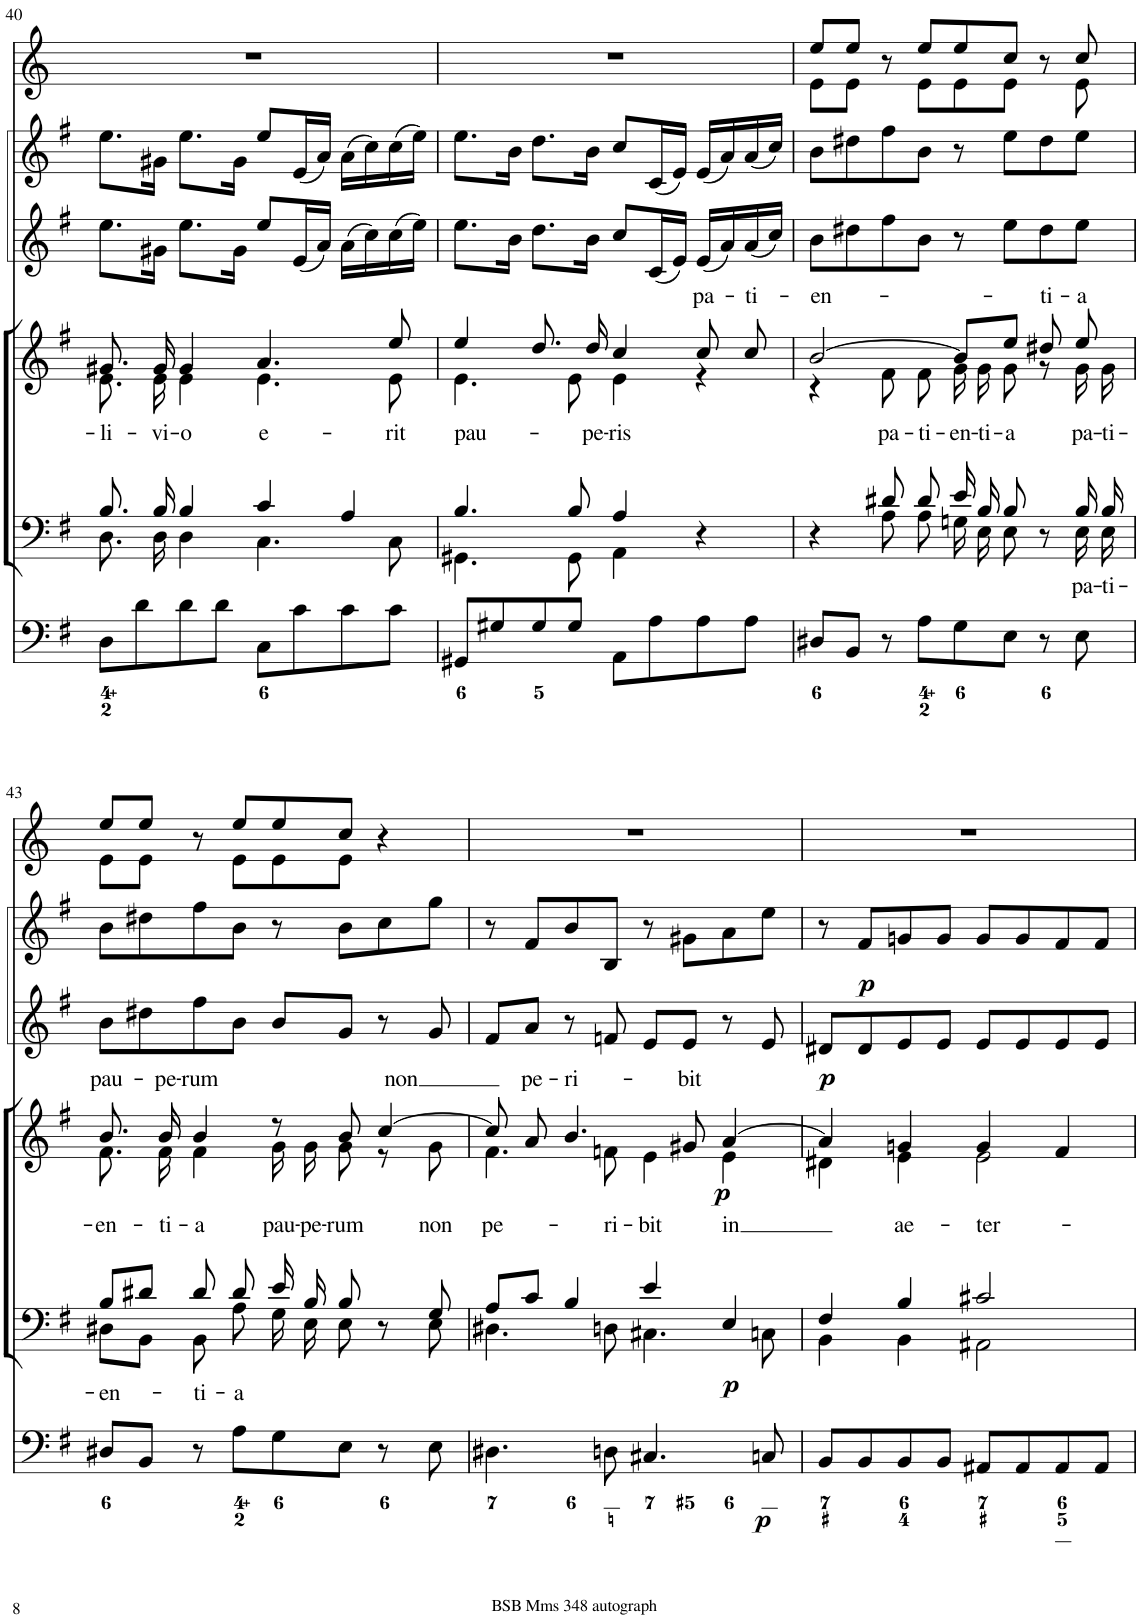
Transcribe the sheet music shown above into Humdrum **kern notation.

**kern	**dynam	**kern	**text	**dynam	**kern	**text	**dynam	**kern	**dynam	**kern	**dynam	**kern
*part6	*part6	*part5	*part5	*part5	*part4	*part4	*part4	*part3	*part3	*part2	*part2	*part1
*staff6	*staff6	*staff5	*staff5	*staff5	*staff4	*staff4	*staff4	*staff3	*staff3	*staff2	*staff2	*staff1
*I"Organ	*	*I"Voice	*	*	*I"Voice	*	*	*I"Violino 2	*	*I"Violino 1	*	*I"C. in G
*	*	*	*	*	*	*	*	*I'Vln	*	*I'Vln	*	*
!!LO:PB:g=z
*clefF4	*	*clefF4	*	*	*clefG2	*	*	*clefG2	*	*clefG2	*	*clefG2
*	*	*	*	*	*	*	*	*	*	*	*	*Trd3c5
*k[f#]	*	*k[f#]	*	*	*k[f#]	*	*	*k[f#]	*	*k[f#]	*	*k[]
*M4/4	*	*M4/4	*	*	*M4/4	*	*	*M4/4	*	*M4/4	*	*M4/4
*met(c)	*	*met(c)	*	*	*met(c)	*	*	*met(c)	*	*met(c)	*	*met(c)
=40	=40	=40	=40	=40	=40	=40	=40	=40	=40	=40	=40	=40
*	*	*^	*	*	*	*	*	*	*	*	*	*
!	!	!	!	!	!	!	!LO:LY:b	!	!	!	!	!	!
*	*	*	*	*	*	*^	*	*	*	*	*	*	*
8D\L	.	8.B/	8.D\	.	.	8.g#X/	8.e\	-li-	.	8.ee\L	.	8.ee\L	.	1r
8d\	.	.	.	.	.	.	.	.	.	.	.	.	.	.
!	!	!	!	!	!	!	!	!LO:LY:b	!	!	!	!	!	!
.	.	16B/	16D\	.	.	16g#/	16e\	-vi-	.	16g#X\Jk	.	16g#X\Jk	.	.
!	!	!	!	!	!	!	!	!LO:LY:b	!	!	!	!	!	!
8d\	.	4B/	4D\	.	.	4g#/	4e\	-o	.	8.ee\L	.	8.ee\L	.	.
8d\J	.	.	.	.	.	.	.	.	.	.	.	.	.	.
.	.	.	.	.	.	.	.	.	.	16g#\Jk	.	16g#\Jk	.	.
!	!	!	!	!	!	!	!	!LO:LY:b	!	!	!	!	!	!
8C\L	.	4c/	4.C\	.	.	4.a/	4.e\	e-	.	8ee/L	.	8ee/L	.	.
8c\	.	.	.	.	.	.	.	.	.	(16e/L	.	(16e/L	.	.
.	.	.	.	.	.	.	.	.	.	16a/JJ)	.	16a/JJ)	.	.
8c\	.	4A/	.	.	.	.	.	.	.	(16a\LL	.	(16a\LL	.	.
.	.	.	.	.	.	.	.	.	.	16cc\)	.	16cc\)	.	.
!	!	!	!	!	!	!	!	!LO:LY:b	!	!	!	!	!	!
8c\J	.	.	8C\	.	.	8ee/	8e\	-rit	.	(16cc\	.	(16cc\	.	.
.	.	.	.	.	.	.	.	.	.	16ee\JJ)	.	16ee\JJ)	.	.
=41	=41	=41	=41	=41	=41	=41	=41	=41	=41	=41	=41	=41	=41	=41
!	!	!	!	!	!	!	!	!LO:LY:b	!	!	!	!	!	!
8GG#X/L	.	4.B/	4.GG#X\	.	.	4ee/	4.e\	pau-	.	8.ee\L	.	8.ee\L	.	1r
8G#X/	.	.	.	.	.	.	.	.	.	.	.	.	.	.
.	.	.	.	.	.	.	.	.	.	16b\Jk	.	16b\Jk	.	.
8G#/	.	.	.	.	.	8.dd/	.	.	.	8.dd\L	.	8.dd\L	.	.
8G#/J	.	8B/	8GG#\	.	.	.	8e\	.	.	.	.	.	.	.
!	!	!	!	!	!	!	!	!LO:LY:b	!	!	!	!	!	!
.	.	.	.	.	.	16dd/	.	-pe-	.	16b\Jk	.	16b\Jk	.	.
!	!	!	!	!	!	!	!	!LO:LY:b	!	!	!	!	!	!
8AA\L	.	4A/	4AA\	.	.	4cc/	4e\	-ris	.	8cc/L	.	8cc/L	.	.
8A\	.	.	.	.	.	.	.	.	.	(16c/L	.	(16c/L	.	.
.	.	.	.	.	.	.	.	.	.	16e/JJ)	.	16e/JJ)	.	.
!	!	!	!	!	!	!	!	!LO:LY:a	!	!	!	!	!	!
8A\	.	4r	4ryy	.	.	8cc/	4r	pa-	.	(16e/LL	.	(16e/LL	.	.
.	.	.	.	.	.	.	.	.	.	16a/)	.	16a/)	.	.
!	!	!	!	!	!	!	!	!LO:LY:a	!	!	!	!	!	!
8A\J	.	.	.	.	.	8cc/	.	-ti-	.	(16a/	.	(16a/	.	.
.	.	.	.	.	.	.	.	.	.	16cc/JJ)	.	16cc/JJ)	.	.
=42	=42	=42	=42	=42	=42	=42	=42	=42	=42	=42	=42	=42	=42	=42
!	!	!	!	!	!	!	!	!LO:LY:a	!	!	!	!	!	!
*	*	*	*	*	*	*	*	*	*	*	*	*	*	*^
8D#X/L	.	4r	4ryy	.	.	[2b/	4r	-en-	.	8b\L	.	8b\L	.	8ee/L	8e\L
8BB/J	.	.	.	.	.	.	.	.	.	8dd#X\	.	8dd#X\	.	8ee/J	8e\J
!	!	!	!	!	!	!	!	!LO:LY:b	!	!	!	!	!	!	!
8r	.	8d#X/	8A\	.	.	.	8f#\	pa-	.	8ff#\	.	8ff#\	.	8r	8ryy
!	!	!	!	!	!	!	!	!LO:LY:b	!	!	!	!	!	!	!
8A\L	.	8d#/	8A\	.	.	.	8f#\	-ti-	.	8b\J	.	8b\J	.	8ee/L	8e\L
!	!	!	!	!	!	!	!	!LO:LY:b	!	!	!	!	!	!	!
8G\	.	16e/	16Gn\	.	.	8b/L]	16g\	-en-	.	8r	.	8r	.	8ee/	8e\
!	!	!	!	!	!	!	!	!LO:LY:b	!	!	!	!	!	!	!
.	.	16B/	16E\	.	.	.	16g\	-ti-	.	.	.	.	.	.	.
!	!	!	!	!	!	!	!	!LO:LY:b	!	!	!	!	!	!	!
8E\J	.	8B/	8E\	.	.	8ee/J	8g\	-a	.	8ee\L	.	8ee\L	.	8cc/J	8e\J
!	!	!	!	!	!	!	!	!LO:LY:a	!	!	!	!	!	!	!
8r	.	8r	8ryy	.	.	8dd#X/	8r	-ti-	.	8dd#\	.	8dd#\	.	8r	8ryy
!	!	!	!	!LO:LY:b	!	!	!	!LO:LY:a	!	!	!	!	!	!	!
!	!	!	!	!	!	!	!	!LO:LY:b	!	!	!	!	!	!	!
8E\	.	16B/	16E\	pa-	.	8ee/	16g\	pa-	.	8ee\J	.	8ee\J	.	8cc/	8e\
!	!	!	!	!LO:LY:b	!	!	!	!LO:LY:b	!	!	!	!	!	!	!
.	.	16B/	16E\	-ti-	.	.	16g\	-ti-	.	.	.	.	.	.	.
!!LO:LB:g=z	!!
=43	=43	=43	=43	=43	=43	=43	=43	=43	=43	=43	=43	=43	=43	=43	=43
!	!	!	!	!LO:LY:b	!	!	!	!LO:LY:a	!	!	!	!	!	!	!
!	!	!	!	!	!	!	!	!LO:LY:b	!	!	!	!	!	!	!
8D#X/L	.	8B/L	8D#X\L	-en-	.	8.b/	8.f#\	-en-	.	8b\L	.	8b\L	.	8ee/L	8e\L
8BB/J	.	8d#X/J	8BB\J	.	.	.	.	.	.	8dd#X\	.	8dd#X\	.	8ee/J	8e\J
!	!	!	!	!	!	!	!	!LO:LY:a	!	!	!	!	!	!	!
!	!	!	!	!	!	!	!	!LO:LY:b	!	!	!	!	!	!	!
.	.	.	.	.	.	16b/	16f#\	-ti-	.	.	.	.	.	.	.
!	!	!	!	!LO:LY:b	!	!	!	!LO:LY:a	!	!	!	!	!	!	!
!	!	!	!	!	!	!	!	!LO:LY:b	!	!	!	!	!	!	!
8r	.	8d#/	8BB\	-ti-	.	4b/	4f#\	-a	.	8ff#\	.	8ff#\	.	8r	8ryy
!	!	!	!	!LO:LY:b	!	!	!	!	!	!	!	!	!	!	!
8A\L	.	8d#/	8A\	-a	.	.	.	.	.	8b\J	.	8b\J	.	8ee/L	8e\L
!	!	!	!	!	!	!	!	!LO:LY:b	!	!	!	!	!	!	!
8G\	.	16e/	16G\	.	.	8r	16g\	pau-	.	8b/L	.	8r	.	8ee/	8e\
!	!	!	!	!	!	!	!	!LO:LY:b	!	!	!	!	!	!	!
.	.	16B/	16E\	.	.	.	16g\	-pe-	.	.	.	.	.	.	.
!	!	!	!	!	!	!	!	!LO:LY:b	!	!	!	!	!	!	!
8E\J	.	8B/	8E\	.	.	8b/	8g\	-rum	.	8g/J	.	8b\L	.	8cc/J	8e\J
!	!	!	!	!	!	!	!	!LO:LY:a	!	!	!	!	!	!	!
8r	.	8r	8ryy	.	.	[4cc/	8r	-non	.	8r	.	8cc\	.	4r	4ryy
!	!	!	!	!	!	!	!	!LO:LY:b	!	!	!	!	!	!	!
8E\	.	8G/	8E\	.	.	.	8g\	non	.	8g/	.	8gg\J	.	.	.
*	*	*	*	*	*	*	*	*	*	*	*	*	*	*v	*v
=44	=44	=44	=44	=44	=44	=44	=44	=44	=44	=44	=44	=44	=44	=44
!	!	!	!	!	!	!	!	!LO:LY:b	!	!	!	!	!	!
4.D#X\	.	8A/L	4.D#X\	.	.	8cc/]	4.f#\	pe-	.	8f#/L	.	8r	.	1r
!	!	!	!	!	!	!	!	!LO:LY:a	!	!	!	!	!	!
.	.	8c/J	.	.	.	8a/	.	pe-	.	8a/J	.	8f#/L	.	.
!	!	!	!	!	!	!	!	!LO:LY:a	!	!	!	!	!	!
.	.	4B/	.	.	.	4.b/	.	-ri-	.	8r	.	8b/	.	.
!	!	!	!	!	!	!	!	!LO:LY:b	!	!	!	!	!	!
8Dn\	.	.	8Dn\	.	.	.	8fn\	-ri-	.	8fn/	.	8B/J	.	.
!	!	!	!	!	!	!	!	!LO:LY:b	!	!	!	!	!	!
4.C#X/	.	4e/	4.C#X\	.	.	.	4e\	-bit	.	8e/L	.	8r	.	.
!	!	!	!	!	!	!	!	!LO:LY:a	!	!	!	!	!	!
.	.	.	.	.	.	8g#X/	.	-bit	.	8e/J	.	8g#X\L	.	.
!	!	!	!	!	!LO:DY:b	!	!	!LO:LY:b	!LO:DY:b	!	!	!	!	!
.	.	4E/	.	.	p	[4a/	4e\	in	p	8r	.	8a\	.	.
!	!LO:DY:b	!	!	!	!	!	!	!	!	!	!	!	!	!
8Cn/	p	.	8Cn\	.	.	.	.	.	.	8e/	.	8ee\J	.	.
=45	=45	=45	=45	=45	=45	=45	=45	=45	=45	=45	=45	=45	=45	=45
!	!	!	!	!	!	!	!	!	!	!	!LO:DY:b	!	!	!
8BB/L	.	4F#/	4BB\	.	.	4a/]	4d#X\	.	.	8d#X/L	p	8r	.	1r
!	!	!	!	!	!	!	!	!	!	!	!	!	!LO:DY:b	!
8BB/	.	.	.	.	.	.	.	.	.	8d#/	.	8f#/L	p	.
!	!	!	!	!	!	!	!	!LO:LY:b	!	!	!	!	!	!
8BB/	.	4B/	4BB\	.	.	4gn/	4e\	ae-	.	8e/	.	8gn/	.	.
8BB/J	.	.	.	.	.	.	.	.	.	8e/J	.	8g/J	.	.
!	!	!	!	!	!	!	!	!LO:LY:b	!	!	!	!	!	!
8AA#X/L	.	2c#X/	2AA#X\	.	.	4g/	2e\	-ter-	.	8e/L	.	8g/L	.	.
8AA#/	.	.	.	.	.	.	.	.	.	8e/	.	8g/	.	.
8AA#/	.	.	.	.	.	4f#/	.	.	.	8e/	.	8f#/	.	.
8AA#/J	.	.	.	.	.	.	.	.	.	8e/J	.	8f#/J	.	.
*	*	*v	*v	*	*	*	*	*	*	*	*	*	*	*
*	*	*	*	*	*v	*v	*	*	*	*	*	*	*
=	=	=	=	=	=	=	=	=	=	=	=	=
*-	*-	*-	*-	*-	*-	*-	*-	*-	*-	*-	*-	*-
